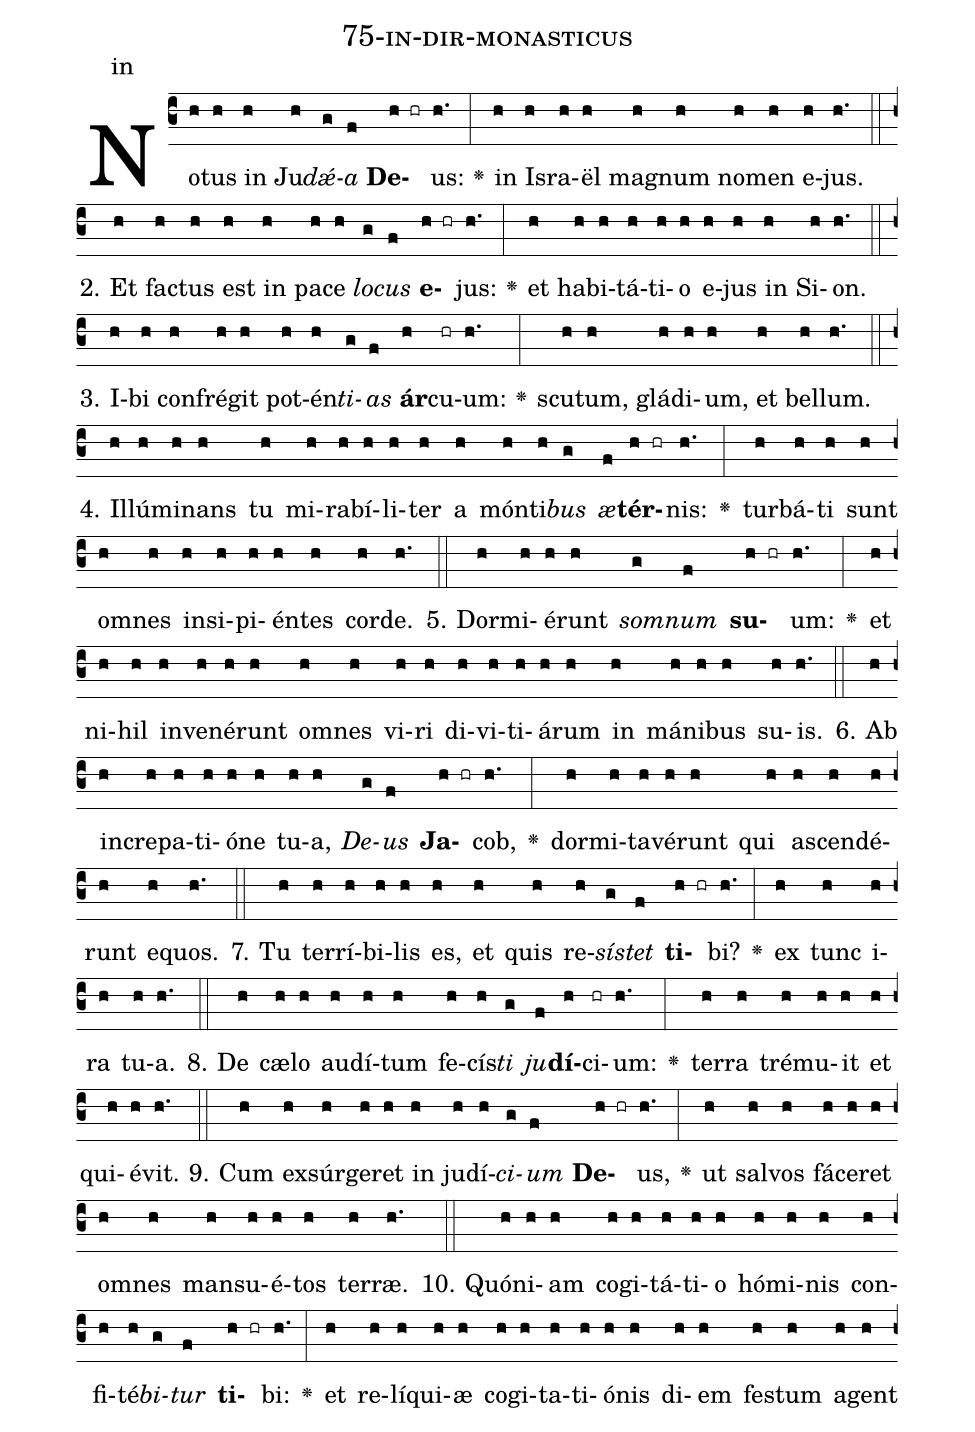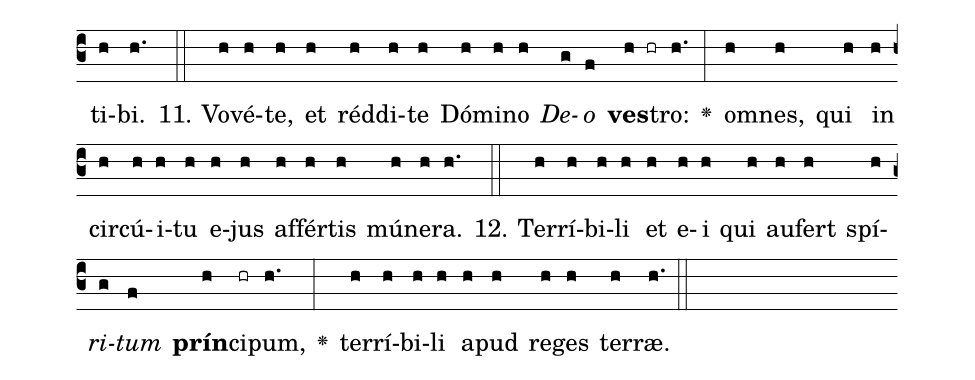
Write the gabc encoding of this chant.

name: 75-in-dir-monasticus;
annotation: in;
%%
(c3)No(h)tus(h) in(h) Ju(h)<i>dǽ</i>(g)<i>a</i>(f) <b>De</b>(h hr)us:(h.) <v>\greheightstar</v>(:) in(h) Is(h)ra(h)ël(h) ma(h)gnum(h) no(h)men(h) e(h)jus.(h.) (::)
2. Et(h) fac(h)tus(h) est(h) in(h) pa(h)ce(h) <i>lo</i>(g)<i>cus</i>(f) <b>e</b>(h hr)jus:(h.) <v>\greheightstar</v>(:) et(h) ha(h)bi(h)tá(h)ti(h)o(h) e(h)jus(h) in(h) Si(h)on.(h.) (::)
3. I(h)bi(h) con(h)fré(h)git(h) pot(h)én(h)<i>ti</i>(g)<i>as</i>(f) <b>ár</b>(h)cu(hr)um:(h.) <v>\greheightstar</v>(:) scu(h)tum,(h) glá(h)di(h)um,(h) et(h) bel(h)lum.(h.) (::)
4. Il(h)lú(h)mi(h)nans(h) tu(h) mi(h)ra(h)bí(h)li(h)ter(h) a(h) món(h)ti(h)<i>bus</i>(g) <i>æ</i>(f)<b>tér</b>(h hr)nis:(h.) <v>\greheightstar</v>(:) tur(h)bá(h)ti(h) sunt(h) om(h)nes(h) in(h)si(h)pi(h)én(h)tes(h) cor(h)de.(h.) (::)
5. Dor(h)mi(h)é(h)runt(h) <i>som</i>(g)<i>num</i>(f) <b>su</b>(h hr)um:(h.) <v>\greheightstar</v>(:) et(h) ni(h)hil(h) in(h)ve(h)né(h)runt(h) om(h)nes(h) vi(h)ri(h) di(h)vi(h)ti(h)á(h)rum(h) in(h) má(h)ni(h)bus(h) su(h)is.(h.) (::)
6. Ab(h) in(h)cre(h)pa(h)ti(h)ó(h)ne(h) tu(h)a,(h) <i>De</i>(g)<i>us</i>(f) <b>Ja</b>(h hr)cob,(h.) <v>\greheightstar</v>(:) dor(h)mi(h)ta(h)vé(h)runt(h) qui(h) a(h)scen(h)dé(h)runt(h) e(h)quos.(h.) (::)
7. Tu(h) ter(h)rí(h)bi(h)lis(h) es,(h) et(h) quis(h) re(h)<i>sís</i>(g)<i>tet</i>(f) <b>ti</b>(h hr)bi?(h.) <v>\greheightstar</v>(:) ex(h) tunc(h) i(h)ra(h) tu(h)a.(h.) (::)
8. De(h) cæ(h)lo(h) au(h)dí(h)tum(h) fe(h)cís(h)<i>ti</i>(g) <i>ju</i>(f)<b>dí</b>(h)ci(hr)um:(h.) <v>\greheightstar</v>(:) ter(h)ra(h) tré(h)mu(h)it(h) et(h) qui(h)é(h)vit.(h.) (::)
9. Cum(h) ex(h)súr(h)ge(h)ret(h) in(h) ju(h)dí(h)<i>ci</i>(g)<i>um</i>(f) <b>De</b>(h hr)us,(h.) <v>\greheightstar</v>(:) ut(h) sal(h)vos(h) fá(h)ce(h)ret(h) om(h)nes(h) man(h)su(h)é(h)tos(h) ter(h)ræ.(h.) (::)
10. Quón(h)i(h)am(h) co(h)gi(h)tá(h)ti(h)o(h) hó(h)mi(h)nis(h) con(h)fi(h)té(h)<i>bi</i>(g)<i>tur</i>(f) <b>ti</b>(h hr)bi:(h.) <v>\greheightstar</v>(:) et(h) re(h)lí(h)qui(h)æ(h) co(h)gi(h)ta(h)ti(h)ó(h)nis(h) di(h)em(h) fes(h)tum(h) a(h)gent(h) ti(h)bi.(h.) (::)
11. Vo(h)vé(h)te,(h) et(h) réd(h)di(h)te(h) Dó(h)mi(h)no(h) <i>De</i>(g)<i>o</i>(f) <b>ves</b>(h hr)tro:(h.) <v>\greheightstar</v>(:) om(h)nes,(h) qui(h) in(h) cir(h)cú(h)i(h)tu(h) e(h)jus(h) af(h)fér(h)tis(h) mú(h)ne(h)ra.(h.) (::)
12. Ter(h)rí(h)bi(h)li(h) et(h) e(h)i(h) qui(h) au(h)fert(h) spí(h)<i>ri</i>(g)<i>tum</i>(f) <b>prín</b>(h)ci(hr)pum,(h.) <v>\greheightstar</v>(:) ter(h)rí(h)bi(h)li(h) a(h)pud(h) re(h)ges(h) ter(h)ræ.(h.) (::)
